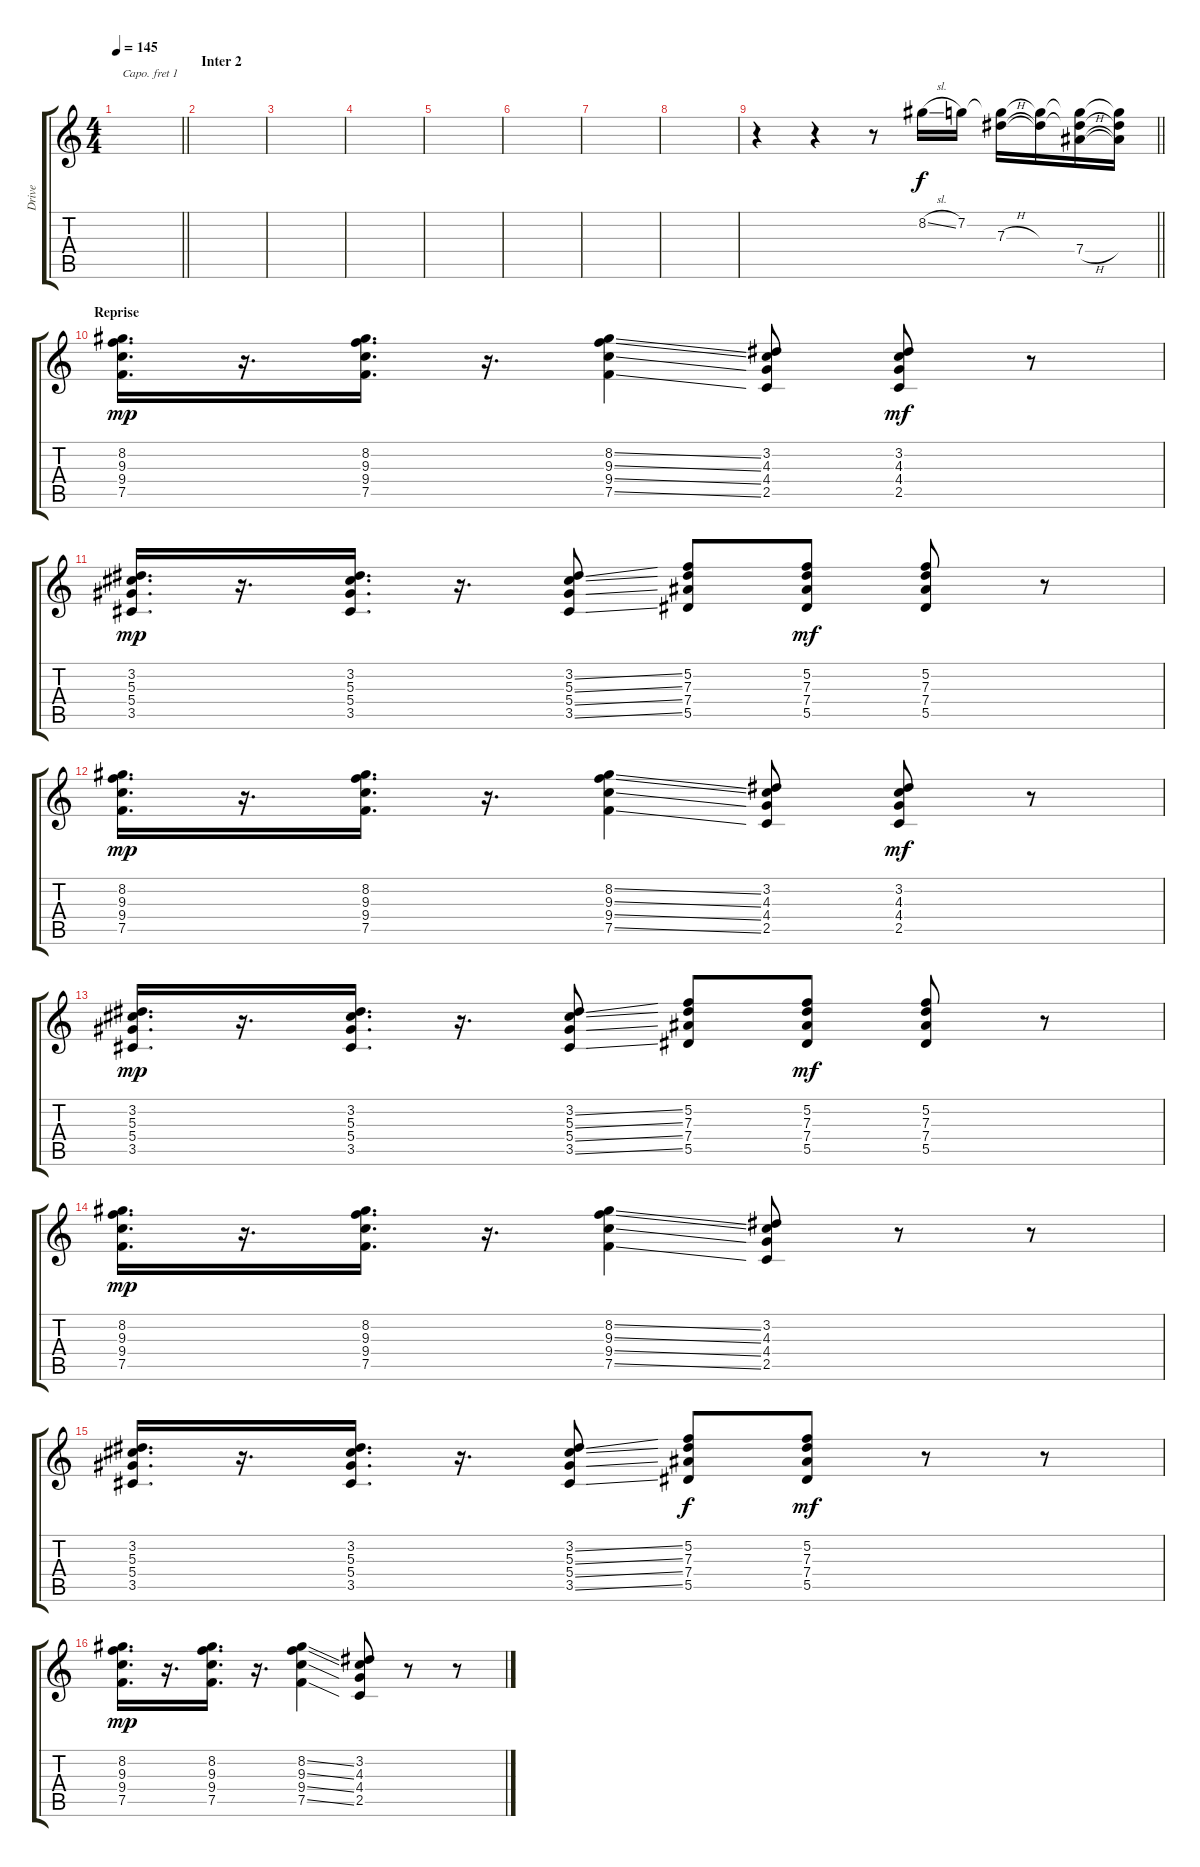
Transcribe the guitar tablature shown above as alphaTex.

\track ("Drive" "Drive") {instrument overdrivenguitar}
\staff {score tabs}
\capo 1
\tuning (E4 B3 G3 D3 A2 E2) {hide}
\ts (4 4)
\tempo 145
\clef g2
\barLineRight lightlight
\ks c
|
\section ("" "Inter 2")
|
|
|
|
|
|
|
\barLineRight lightlight
r.4 r.4 r.8 8.2{sl}.16 7.2.16 (7.2{t} 7.3{h}).16 (7.2{t} 7.3{t}).16 (7.2{t} 7.3{t} 7.4{h}).16 (7.2{t} 7.3{t} 7.4{t}).16 |
\section ("" "Reprise")
(8.2 9.3 9.4 7.5).16{d dy mp} r.16{d} (8.2 9.3 9.4 7.5).16{d} r.16{d} (8.2{ss} 9.3{ss} 9.4{ss} 7.5{ss}).4 (3.2 4.3 4.4 2.5).8 (3.2 4.3 4.4 2.5).8{dy mf} r.8 |
(3.2 5.3 5.4 3.5).16{d dy mp} r.16{d} (3.2 5.3 5.4 3.5).16{d} r.16{d} (3.2{ss} 5.3{ss} 5.4{ss} 3.5{ss}).8 (5.2 7.3 7.4 5.5).8 (5.2 7.3 7.4 5.5).8{dy mf} (5.2 7.3 7.4 5.5).8 r.8 |
(8.2 9.3 9.4 7.5).16{d dy mp} r.16{d} (8.2 9.3 9.4 7.5).16{d} r.16{d} (8.2{ss} 9.3{ss} 9.4{ss} 7.5{ss}).4 (3.2 4.3 4.4 2.5).8 (3.2 4.3 4.4 2.5).8{dy mf} r.8 |
(3.2 5.3 5.4 3.5).16{d dy mp} r.16{d} (3.2 5.3 5.4 3.5).16{d} r.16{d} (3.2{ss} 5.3{ss} 5.4{ss} 3.5{ss}).8 (5.2 7.3 7.4 5.5).8 (5.2 7.3 7.4 5.5).8{dy mf} (5.2 7.3 7.4 5.5).8 r.8 |
(8.2 9.3 9.4 7.5).16{d dy mp} r.16{d} (8.2 9.3 9.4 7.5).16{d} r.16{d} (8.2{ss} 9.3{ss} 9.4{ss} 7.5{ss}).4 (3.2 4.3 4.4 2.5).8 r.8 r.8 |
(3.2 5.3 5.4 3.5).16{d} r.16{d} (3.2 5.3 5.4 3.5).16{d} r.16{d} (3.2{ss} 5.3{ss} 5.4{ss} 3.5{ss}).8 (5.2 7.3 7.4 5.5).8{dy f} (5.2 7.3 7.4 5.5).8{dy mf} r.8 r.8 |
(8.2 9.3 9.4 7.5).16{d dy mp} r.16{d} (8.2 9.3 9.4 7.5).16{d} r.16{d} (8.2{ss} 9.3{ss} 9.4{ss} 7.5{ss}).4 (3.2 4.3 4.4 2.5).8 r.8 r.8
